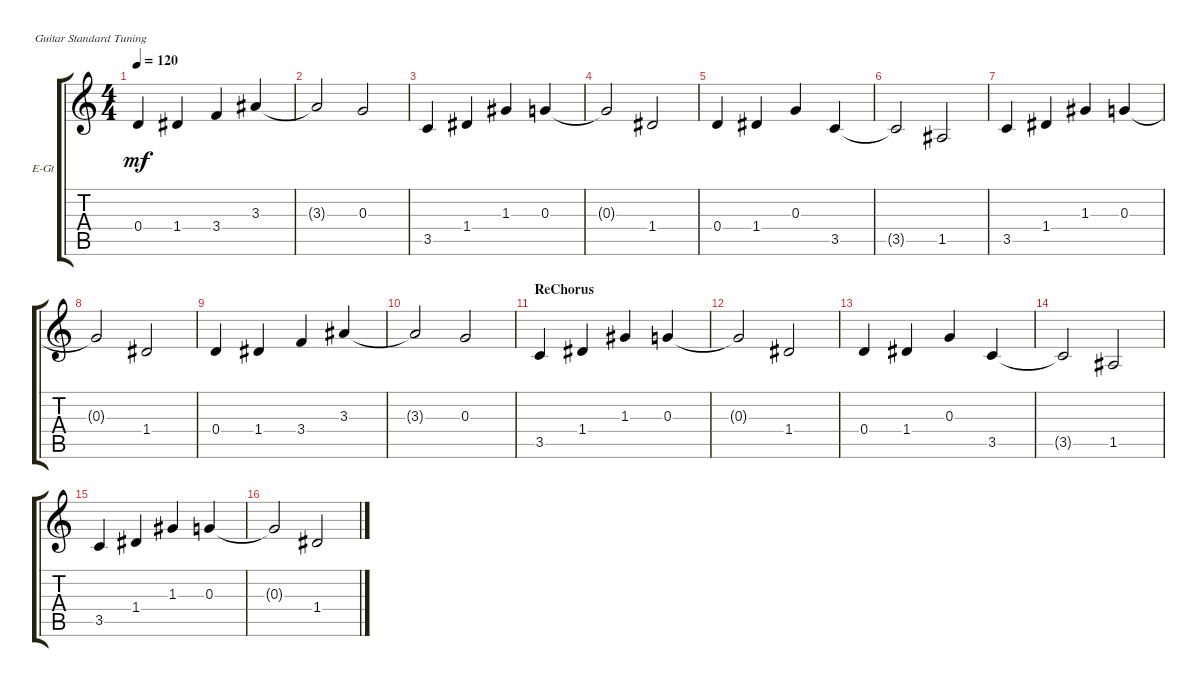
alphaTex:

\bracketExtendMode groupsimilarinstruments
\firstSystemTrackNameOrientation horizontal
\otherSystemsTrackNameOrientation horizontal
\track ("Electric Guitar 1" "E-Gt") {instrument distortionguitar}
\staff {score tabs}
\tuning (E4 B3 G3 D3 A2 E2)
\ts (4 4)
\tempo 120
\clef g2
\ks c
0.4.4{dy mf} 1.4.4 3.4.4 3.3.4 |
3.3{t}.2 0.3.2 |
3.5.4 1.4.4 1.3.4 0.3.4 |
0.3{t}.2 1.4.2 |
0.4.4 1.4.4 0.3.4 3.5.4 |
3.5{t}.2 1.5.2 |
3.5.4 1.4.4 1.3.4 0.3.4 |
0.3{t}.2 1.4.2 |
0.4.4 1.4.4 3.4.4 3.3.4 |
3.3{t}.2 0.3.2 |
\section ("" "ReChorus")
3.5.4 1.4.4 1.3.4 0.3.4 |
0.3{t}.2 1.4.2 |
0.4.4 1.4.4 0.3.4 3.5.4 |
3.5{t}.2 1.5.2 |
3.5.4 1.4.4 1.3.4 0.3.4 |
0.3{t}.2 1.4.2
